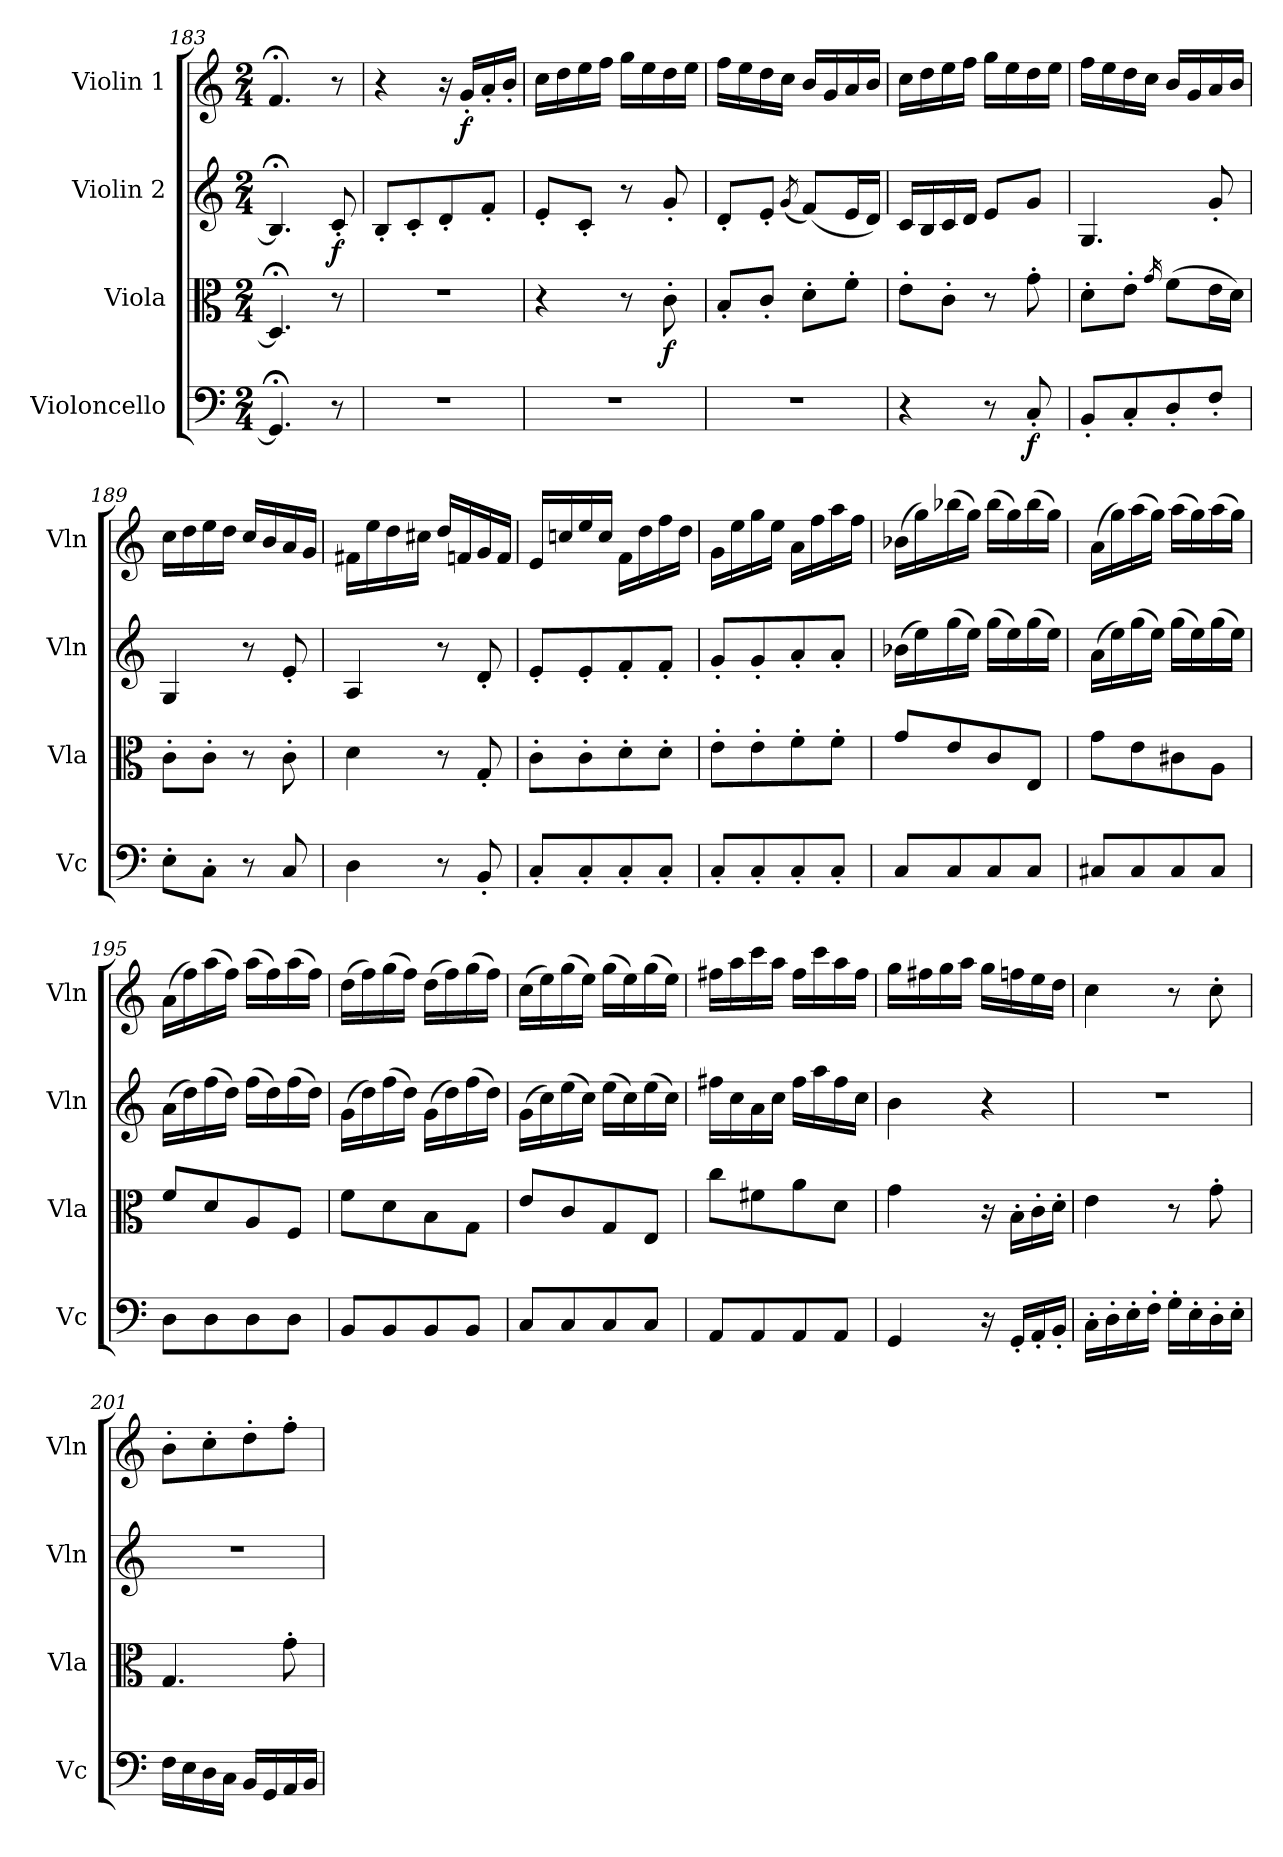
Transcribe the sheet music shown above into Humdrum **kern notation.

**kern	**dynam	**kern	**dynam	**kern	**dynam	**kern	**dynam
*part4	*part4	*part3	*part3	*part2	*part2	*part1	*part1
*staff4	*staff4	*staff3	*staff3	*staff2	*staff2	*staff1	*staff1
*I"Violoncello	*	*I"Viola	*	*I"Violin 2	*	*I"Violin 1	*
*I'Vc	*	*I'Vla	*	*I'Vln	*	*I'Vln	*
*clefF4	*	*clefC3	*	*clefG2	*	*clefG2	*
*k[]	*	*k[]	*	*k[]	*	*k[]	*
*M2/4	*	*M2/4	*	*M2/4	*	*M2/4	*
=183	=183	=183	=183	=183	=183	=183	=183
4.GG;</]	.	4.D;</]	.	4.B;</]	.	4.f;</	.
!	!	!	!	!	!LO:DY:b	!	!
8r	.	8r	.	8c'/	f	8r	.
=184	=184	=184	=184	=184	=184	=184	=184
2r	.	2r	.	8B'/L	.	4r	.
.	.	.	.	8c'/	.	.	.
.	.	.	.	8d'/	.	16r	.
!	!	!	!	!	!	!	!LO:DY:b
.	.	.	.	.	.	16g'/LL	f
.	.	.	.	8f'/J	.	16a'/	.
.	.	.	.	.	.	16b'/JJ	.
=185	=185	=185	=185	=185	=185	=185	=185
2r	.	4r	.	8e'/L	.	16cc\LL	.
.	.	.	.	.	.	16dd\	.
.	.	.	.	8c'/J	.	16ee\	.
.	.	.	.	.	.	16ff\JJ	.
.	.	8r	.	8r	.	16gg\LL	.
.	.	.	.	.	.	16ee\	.
!	!	!	!LO:DY:b	!	!	!	!
.	.	8c'\	f	8g'/	.	16dd\	.
.	.	.	.	.	.	16ee\JJ	.
=186	=186	=186	=186	=186	=186	=186	=186
2r	.	8B'/L	.	8d'/L	.	16ff\LL	.
.	.	.	.	.	.	16ee\	.
.	.	8c'/J	.	8e'/J	.	16dd\	.
.	.	.	.	.	.	16cc\JJ	.
.	.	.	.	(8qg/	.	.	.
.	.	8d'\L	.	(8f/L)	.	16b/LL	.
.	.	.	.	.	.	16g/	.
.	.	8f'\J	.	16e/L	.	16a/	.
.	.	.	.	16d/JJ)	.	16b/JJ	.
!!LO:LB:g=z
=187	=187	=187	=187	=187	=187	=187	=187
4r	.	8e'\L	.	16c/LL	.	16cc\LL	.
.	.	.	.	16B/	.	16dd\	.
.	.	8c'\J	.	16c/	.	16ee\	.
.	.	.	.	16d/JJ	.	16ff\JJ	.
8r	.	8r	.	8e/L	.	16gg\LL	.
.	.	.	.	.	.	16ee\	.
!	!LO:DY:b	!	!	!	!	!	!
8C'/	f	8g'\	.	8g/J	.	16dd\	.
.	.	.	.	.	.	16ee\JJ	.
!!LO:LB:g=z
=188	=188	=188	=188	=188	=188	=188	=188
8BB'/L	.	8d'\L	.	4.G/	.	16ff\LL	.
.	.	.	.	.	.	16ee\	.
8C'/	.	8e'\J	.	.	.	16dd\	.
.	.	.	.	.	.	16cc\JJ	.
.	.	16qg/	.	.	.	.	.
8D'/	.	(8f\L	.	.	.	16b/LL	.
.	.	.	.	.	.	16g/	.
8F'/J	.	16e\L	.	8g'/	.	16a/	.
.	.	16d\JJ)	.	.	.	16b/JJ	.
=189	=189	=189	=189	=189	=189	=189	=189
8E'\L	.	8c'\L	.	4G/	.	16cc\LL	.
.	.	.	.	.	.	16dd\	.
8C'\J	.	8c'\J	.	.	.	16ee\	.
.	.	.	.	.	.	16dd\JJ	.
8r	.	8r	.	8r	.	16cc/LL	.
.	.	.	.	.	.	16b/	.
8C/	.	8c'\	.	8e'/	.	16a/	.
.	.	.	.	.	.	16g/JJ	.
=190	=190	=190	=190	=190	=190	=190	=190
4D\	.	4d\	.	4A/	.	16f#X\LL	.
.	.	.	.	.	.	16ee\	.
.	.	.	.	.	.	16dd\	.
.	.	.	.	.	.	16cc#X\JJ	.
8r	.	8r	.	8r	.	16dd/LL	.
.	.	.	.	.	.	16fn/	.
8BB'/	.	8G'/	.	8d'/	.	16g/	.
.	.	.	.	.	.	16f/JJ	.
=191	=191	=191	=191	=191	=191	=191	=191
8C'/L	.	8c'\L	.	8e'/L	.	16e/LL	.
.	.	.	.	.	.	16ccn/	.
8C'/	.	8c'\	.	8e'/	.	16ee/	.
.	.	.	.	.	.	16cc/JJ	.
8C'/	.	8d'\	.	8f'/	.	16f\LL	.
.	.	.	.	.	.	16dd\	.
8C'/J	.	8d'\J	.	8f'/J	.	16ff\	.
.	.	.	.	.	.	16dd\JJ	.
!!LO:LB:g=z
=192	=192	=192	=192	=192	=192	=192	=192
8C'/L	.	8e'\L	.	8g'/L	.	16g\LL	.
.	.	.	.	.	.	16ee\	.
8C'/	.	8e'\	.	8g'/	.	16gg\	.
.	.	.	.	.	.	16ee\JJ	.
8C'/	.	8f'\	.	8a'/	.	16a\LL	.
.	.	.	.	.	.	16ff\	.
8C'/J	.	8f'\J	.	8a'/J	.	16aa\	.
.	.	.	.	.	.	16ff\JJ	.
=193	=193	=193	=193	=193	=193	=193	=193
8C/L	.	8g/L	.	(16b-X\LL	.	(16b-X\LL	.
.	.	.	.	16ee\)	.	16gg\)	.
8C/	.	8e/	.	(16gg\	.	(16bb-X\	.
.	.	.	.	16ee\JJ)	.	16gg\JJ)	.
8C/	.	8c/	.	(16gg\LL	.	(16bb-\LL	.
.	.	.	.	16ee\)	.	16gg\)	.
8C/J	.	8E/J	.	(16gg\	.	(16bb-\	.
.	.	.	.	16ee\JJ)	.	16gg\JJ)	.
!!LO:PB:g=z
=194	=194	=194	=194	=194	=194	=194	=194
8C#X/L	.	8g\L	.	(16a\LL	.	(16a\LL	.
.	.	.	.	16ee\)	.	16gg\)	.
8C#/	.	8e\	.	(16gg\	.	(16aa\	.
.	.	.	.	16ee\JJ)	.	16gg\JJ)	.
8C#/	.	8c#X\	.	(16gg\LL	.	(16aa\LL	.
.	.	.	.	16ee\)	.	16gg\)	.
8C#/J	.	8A\J	.	(16gg\	.	(16aa\	.
.	.	.	.	16ee\JJ)	.	16gg\JJ)	.
=195	=195	=195	=195	=195	=195	=195	=195
8D\L	.	8f/L	.	(16a\LL	.	(16a\LL	.
.	.	.	.	16dd\)	.	16ff\)	.
8D\	.	8d/	.	(16ff\	.	(16aa\	.
.	.	.	.	16dd\JJ)	.	16ff\JJ)	.
8D\	.	8A/	.	(16ff\LL	.	(16aa\LL	.
.	.	.	.	16dd\)	.	16ff\)	.
8D\J	.	8F/J	.	(16ff\	.	(16aa\	.
.	.	.	.	16dd\JJ)	.	16ff\JJ)	.
=196	=196	=196	=196	=196	=196	=196	=196
8BB/L	.	8f\L	.	(16g\LL	.	(16dd\LL	.
.	.	.	.	16dd\)	.	16ff\)	.
8BB/	.	8d\	.	(16ff\	.	(16gg\	.
.	.	.	.	16dd\JJ)	.	16ff\JJ)	.
8BB/	.	8B\	.	(16g\LL	.	(16dd\LL	.
.	.	.	.	16dd\)	.	16ff\)	.
8BB/J	.	8G\J	.	(16ff\	.	(16gg\	.
.	.	.	.	16dd\JJ)	.	16ff\JJ)	.
=197	=197	=197	=197	=197	=197	=197	=197
8C/L	.	8e/L	.	(16g\LL	.	(16cc\LL	.
.	.	.	.	16cc\)	.	16ee\)	.
8C/	.	8c/	.	(16ee\	.	(16gg\	.
.	.	.	.	16cc\JJ)	.	16ee\JJ)	.
8C/	.	8G/	.	(16ee\LL	.	(16gg\LL	.
.	.	.	.	16cc\)	.	16ee\)	.
8C/J	.	8E/J	.	(16ee\	.	(16gg\	.
.	.	.	.	16cc\JJ)	.	16ee\JJ)	.
!!LO:LB:g=z
=198	=198	=198	=198	=198	=198	=198	=198
8AA/L	.	8cc\L	.	16ff#X\LL	.	16ff#X\LL	.
.	.	.	.	16cc\	.	16aa\	.
8AA/	.	8f#X\	.	16a\	.	16ccc\	.
.	.	.	.	16cc\JJ	.	16aa\JJ	.
8AA/	.	8a\	.	16ff#\LL	.	16ff#\LL	.
.	.	.	.	16aa\	.	16ccc\	.
8AA/J	.	8d\J	.	16ff#\	.	16aa\	.
.	.	.	.	16cc\JJ	.	16ff#\JJ	.
=199	=199	=199	=199	=199	=199	=199	=199
4GG/	.	4g\	.	4b\	.	16gg\LL	.
.	.	.	.	.	.	16ff#X\	.
.	.	.	.	.	.	16gg\	.
.	.	.	.	.	.	16aa\JJ	.
16r	.	16r	.	4r	.	16gg\LL	.
16GG'/LL	.	16B'\LL	.	.	.	16ffn\	.
16AA'/	.	16c'\	.	.	.	16ee\	.
16BB'/JJ	.	16d'\JJ	.	.	.	16dd\JJ	.
!!LO:LB:g=z
=200	=200	=200	=200	=200	=200	=200	=200
16C'\LL	.	4e\	.	2r	.	4cc\	.
16D'\	.	.	.	.	.	.	.
16E'\	.	.	.	.	.	.	.
16F'\JJ	.	.	.	.	.	.	.
16G'\LL	.	8r	.	.	.	8r	.
16E'\	.	.	.	.	.	.	.
16D'\	.	8g'\	.	.	.	8cc'\	.
16E'\JJ	.	.	.	.	.	.	.
=201	=201	=201	=201	=201	=201	=201	=201
16F\LL	.	4.G/	.	2r	.	8b'\L	.
16E\	.	.	.	.	.	.	.
16D\	.	.	.	.	.	8cc'\	.
16C\JJ	.	.	.	.	.	.	.
16BB/LL	.	.	.	.	.	8dd'\	.
16GG/	.	.	.	.	.	.	.
16AA/	.	8g'\	.	.	.	8ff'\J	.
16BB/JJ	.	.	.	.	.	.	.
=	=	=	=	=	=	=	=
*-	*-	*-	*-	*-	*-	*-	*-
